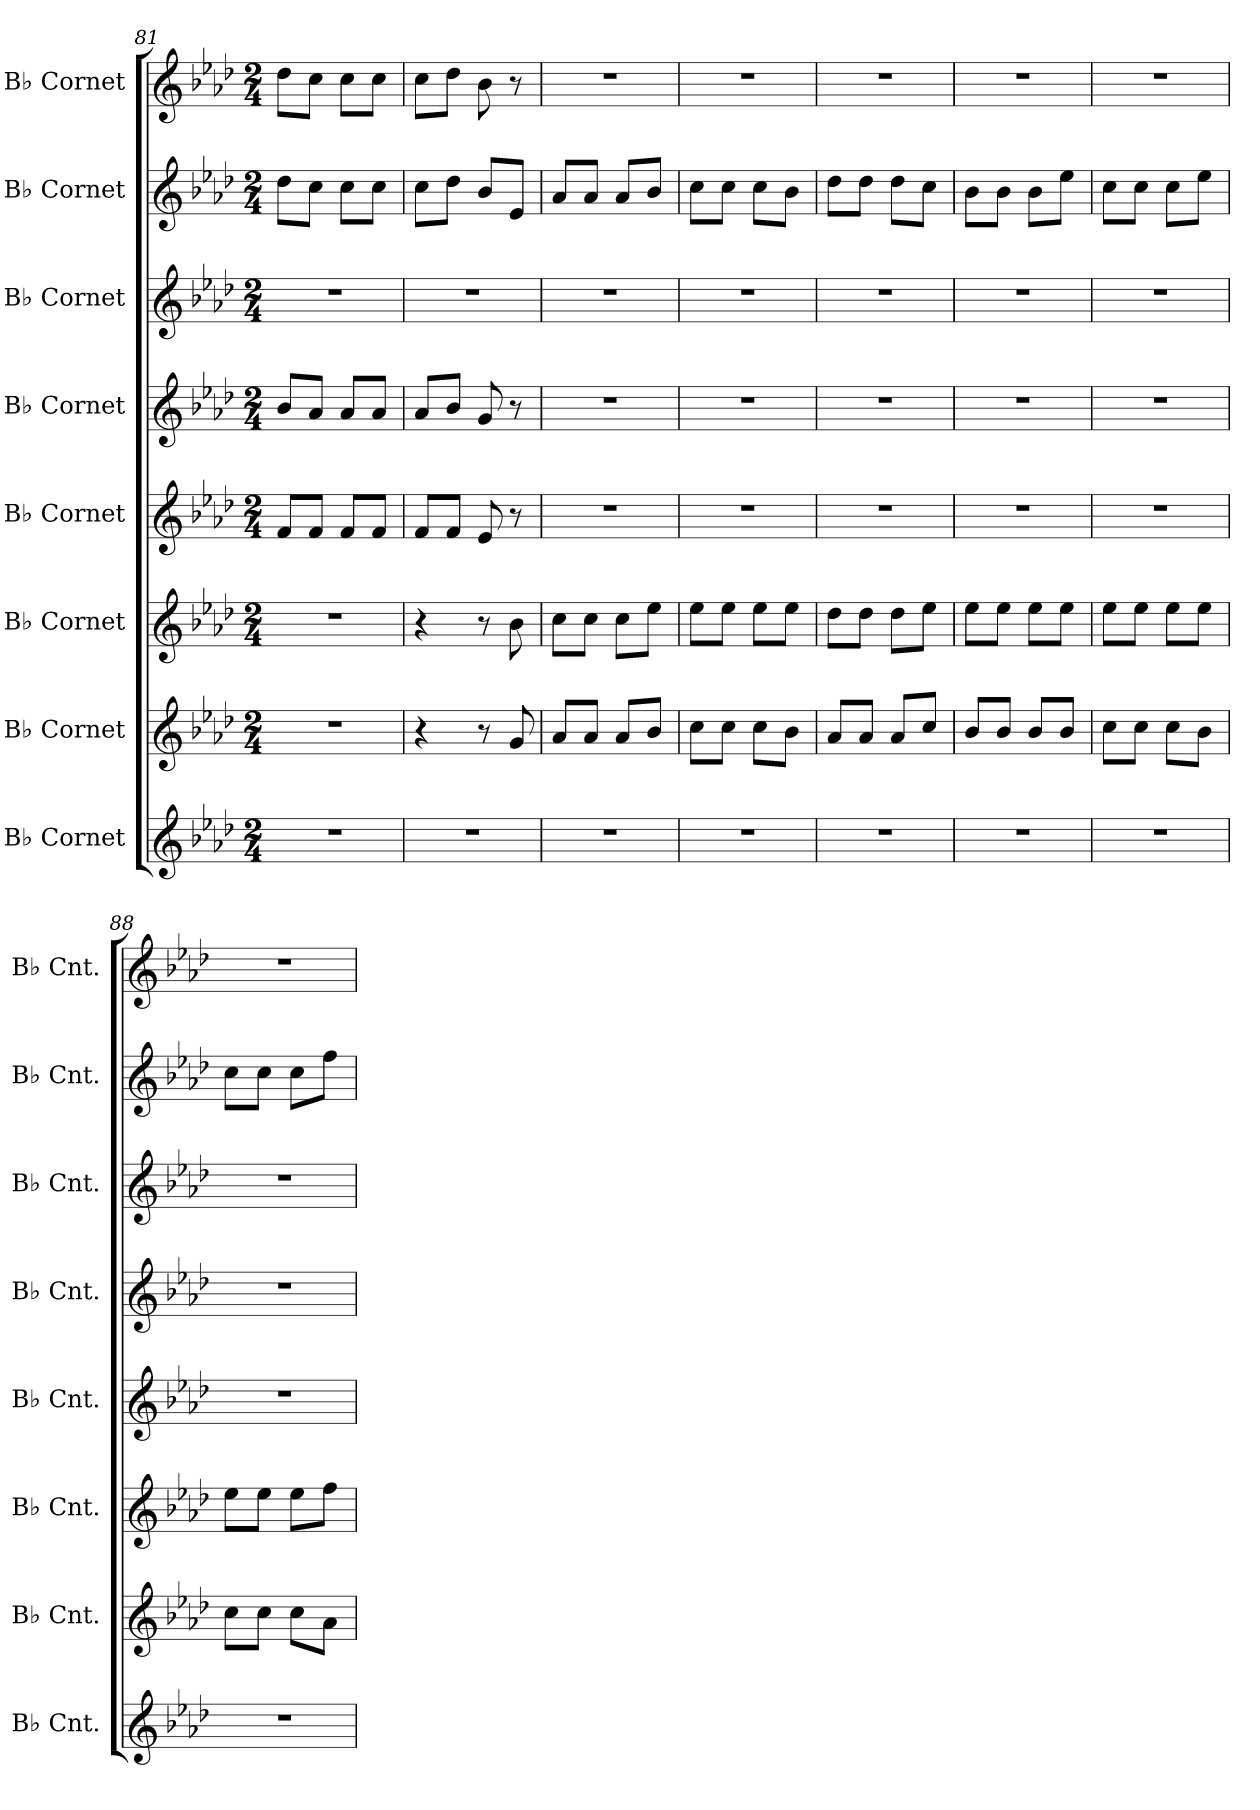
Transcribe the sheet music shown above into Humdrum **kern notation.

**kern	**kern	**kern	**kern	**kern	**kern	**kern	**kern
*part8	*part7	*part6	*part5	*part4	*part3	*part2	*part1
*staff8	*staff7	*staff6	*staff5	*staff4	*staff3	*staff2	*staff1
*I"B♭ Cornet	*I"B♭ Cornet	*I"B♭ Cornet	*I"B♭ Cornet	*I"B♭ Cornet	*I"B♭ Cornet	*I"B♭ Cornet	*I"B♭ Cornet
*I'B♭ Cnt.	*I'B♭ Cnt.	*I'B♭ Cnt.	*I'B♭ Cnt.	*I'B♭ Cnt.	*I'B♭ Cnt.	*I'B♭ Cnt.	*I'B♭ Cnt.
*clefG2	*clefG2	*clefG2	*clefG2	*clefG2	*clefG2	*clefG2	*clefG2
*ITrd1c2	*ITrd1c2	*ITrd1c2	*ITrd1c2	*ITrd1c2	*ITrd1c2	*ITrd1c2	*ITrd1c2
*k[b-e-a-d-g-c-]	*k[b-e-a-d-g-c-]	*k[b-e-a-d-g-c-]	*k[b-e-a-d-g-c-]	*k[b-e-a-d-g-c-]	*k[b-e-a-d-g-c-]	*k[b-e-a-d-g-c-]	*k[b-e-a-d-g-c-]
*M2/4	*M2/4	*M2/4	*M2/4	*M2/4	*M2/4	*M2/4	*M2/4
=81	=81	=81	=81	=81	=81	=81	=81
2r	2r	2r	8e-/L	8a-/L	2r	8cc-\L	8cc-\L
.	.	.	8e-/J	8g-/J	.	8b-\J	8b-\J
.	.	.	8e-/L	8g-/L	.	8b-\L	8b-\L
.	.	.	8e-/J	8g-/J	.	8b-\J	8b-\J
=82	=82	=82	=82	=82	=82	=82	=82
2r	4r	4r	8e-/L	8g-/L	2r	8b-\L	8b-\L
.	.	.	8e-/J	8a-/J	.	8cc-\J	8cc-\J
.	8r	8r	8d-/	8f/	.	8a-/L	8a-\
.	8f/	8a-\	8r	8r	.	8d-/J	8r
!!LO:PB:g=z
=83	=83	=83	=83	=83	=83	=83	=83
2r	8g-/L	8b-\L	2r	2r	2r	8g-/L	2r
.	8g-/J	8b-\J	.	.	.	8g-/J	.
.	8g-/L	8b-\L	.	.	.	8g-/L	.
.	8a-/J	8dd-\J	.	.	.	8a-/J	.
=84	=84	=84	=84	=84	=84	=84	=84
2r	8b-\L	8dd-\L	2r	2r	2r	8b-\L	2r
.	8b-\J	8dd-\J	.	.	.	8b-\J	.
.	8b-\L	8dd-\L	.	.	.	8b-\L	.
.	8a-\J	8dd-\J	.	.	.	8a-\J	.
=85	=85	=85	=85	=85	=85	=85	=85
2r	8g-/L	8cc-\L	2r	2r	2r	8cc-\L	2r
.	8g-/J	8cc-\J	.	.	.	8cc-\J	.
.	8g-/L	8cc-\L	.	.	.	8cc-\L	.
.	8b-/J	8dd-\J	.	.	.	8b-\J	.
=86	=86	=86	=86	=86	=86	=86	=86
2r	8a-/L	8dd-\L	2r	2r	2r	8a-\L	2r
.	8a-/J	8dd-\J	.	.	.	8a-\J	.
.	8a-/L	8dd-\L	.	.	.	8a-\L	.
.	8a-/J	8dd-\J	.	.	.	8dd-\J	.
=87	=87	=87	=87	=87	=87	=87	=87
2r	8b-\L	8dd-\L	2r	2r	2r	8b-\L	2r
.	8b-\J	8dd-\J	.	.	.	8b-\J	.
.	8b-\L	8dd-\L	.	.	.	8b-\L	.
.	8a-\J	8dd-\J	.	.	.	8dd-\J	.
=88	=88	=88	=88	=88	=88	=88	=88
2r	8b-\L	8dd-\L	2r	2r	2r	8b-\L	2r
.	8b-\J	8dd-\J	.	.	.	8b-\J	.
.	8b-\L	8dd-\L	.	.	.	8b-\L	.
.	8g-\J	8ee-\J	.	.	.	8ee-\J	.
=	=	=	=	=	=	=	=
*-	*-	*-	*-	*-	*-	*-	*-
